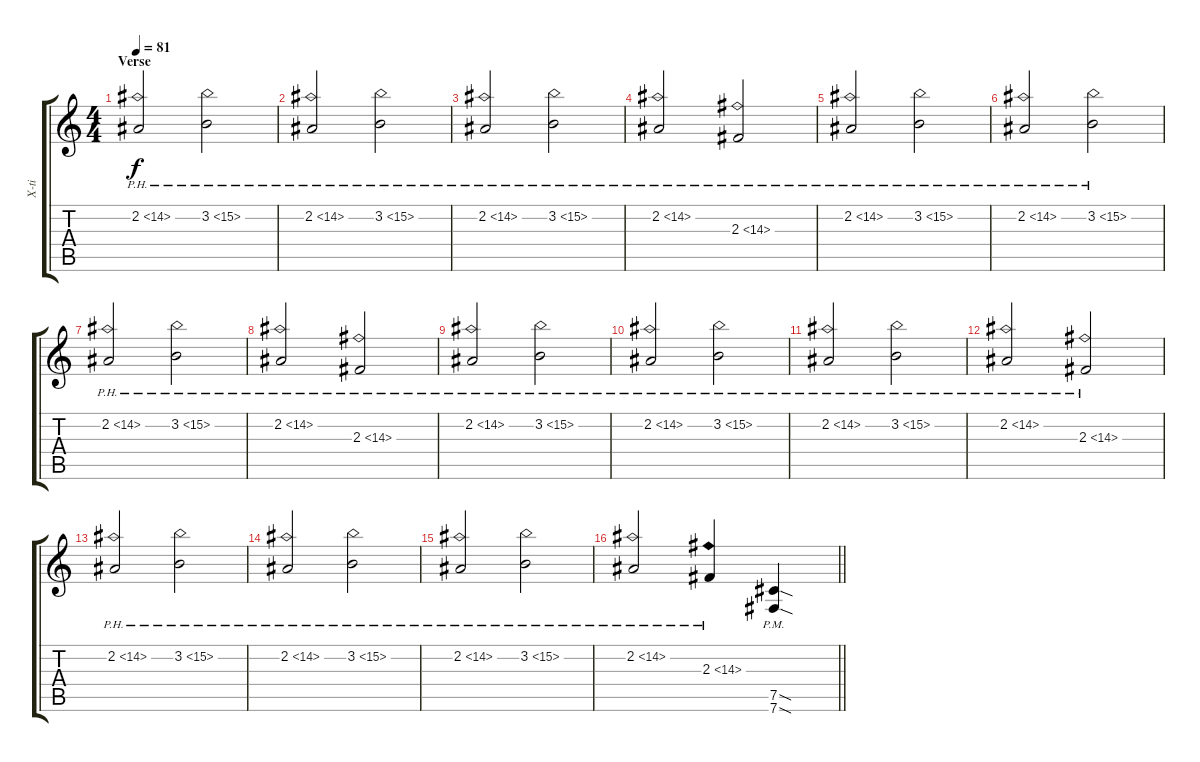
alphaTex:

\track ("X-ti" "X-ti") {instrument distortionguitar}
\staff {score tabs}
\tuning (Db4 Ab3 E3 B2 Gb2 B1) {hide}
\ts (4 4)
\section ("" "Verse")
\tempo 81
\clef g2
\ks c
2.2{ph 12}.2{dy f volume 11 balance 8 instrument overdrivenguitar} 3.2{ph 12}.2 |
2.2{ph 12}.2 3.2{ph 12}.2 |
2.2{ph 12}.2 3.2{ph 12}.2 |
2.2{ph 12}.2 2.3{ph 12}.2 |
2.2{ph 12}.2 3.2{ph 12}.2 |
2.2{ph 12}.2 3.2{ph 12}.2 |
2.2{ph 12}.2 3.2{ph 12}.2 |
2.2{ph 12}.2 2.3{ph 12}.2 |
2.2{ph 12}.2 3.2{ph 12}.2 |
2.2{ph 12}.2 3.2{ph 12}.2 |
2.2{ph 12}.2 3.2{ph 12}.2 |
2.2{ph 12}.2 2.3{ph 12}.2 |
2.2{ph 12}.2 3.2{ph 12}.2 |
2.2{ph 12}.2 3.2{ph 12}.2 |
2.2{ph 12}.2 3.2{ph 12}.2 |
\barLineRight lightlight
2.2{ph 12}.2 2.3{ph 12}.4 (7.5{sod pm} 7.6{sod pm}).4
